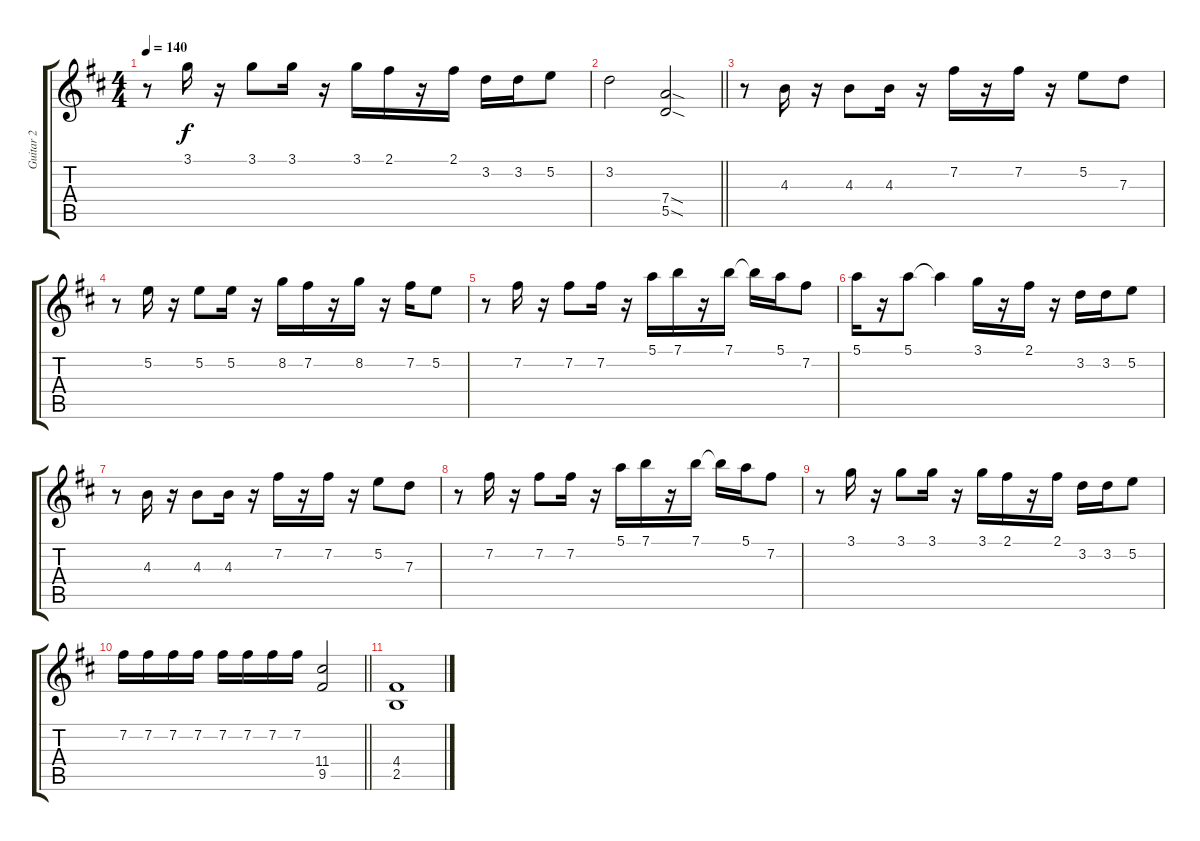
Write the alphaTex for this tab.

\track ("Guitar 2" "Guitar 2") {instrument overdrivenguitar}
\staff {score tabs}
\tuning (E4 B3 G3 D3 A2 E2) {hide}
\ts (4 4)
\tempo 140
\clef g2
\ks d
r.8{dy f} 3.1.16 r.16 3.1.8 3.1.16 r.16 3.1.16 2.1.16 r.16 2.1.16 3.2.16 3.2.16 5.2.8 |
\barLineRight lightlight
3.2.2 (7.4{sod} 5.5{sod}).2 |
\ks bminor
r.8 4.3.16 r.16 4.3.8 4.3.16 r.16 7.2.16 r.16 7.2.16 r.16 5.2.8 7.3.8 |
r.8 5.2.16 r.16 5.2.8 5.2.16 r.16 8.2.16 7.2.16 r.16 8.2.16 r.16 7.2.16 5.2.8 |
r.8 7.2.16 r.16 7.2.8 7.2.16 r.16 5.1.16 7.1.16 r.16 7.1.16 7.1{t}.16 5.1.16 7.2.8 |
5.1.16 r.16 5.1.8 5.1{t}.4 3.1.16 r.16 2.1.16 r.16 3.2.16 3.2.16 5.2.8 |
r.8 4.3.16 r.16 4.3.8 4.3.16 r.16 7.2.16 r.16 7.2.16 r.16 5.2.8 7.3.8 |
r.8 7.2.16 r.16 7.2.8 7.2.16 r.16 5.1.16 7.1.16 r.16 7.1.16 7.1{t}.16 5.1.16 7.2.8 |
r.8 3.1.16 r.16 3.1.8 3.1.16 r.16 3.1.16 2.1.16 r.16 2.1.16 3.2.16 3.2.16 5.2.8 |
\barLineRight lightlight
7.2.16 7.2.16 7.2.16 7.2.16 7.2.16 7.2.16 7.2.16 7.2.16 (11.4 9.5).2 |
(4.4 2.5).1
